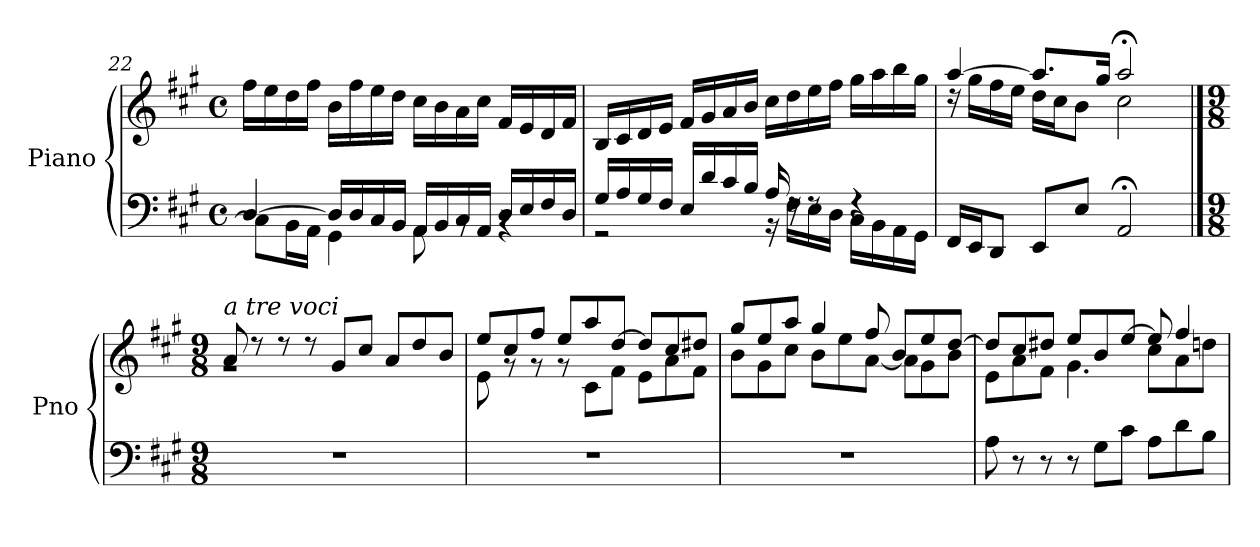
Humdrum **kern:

**kern	**kern
*part1	*part1
*staff2	*staff1
*I"Piano	*
*I'Pno	*
!!LO:LB:g=z
*clefF4	*clefG2
*k[f#c#g#]	*k[f#c#g#]
*M4/4	*M4/4
*met(c)	*met(c)
=22	=22
*^	*
[4D/	8C#\L]	16ff#\LL
.	.	16ee\
.	16BB\L	16dd\
.	16AA\JJ	16ff#\JJ
16D/LL]	4GG#\	16b\LL
16D/	.	16ff#\
16C#/	.	16ee\
16BB/JJ	.	16dd\JJ
16AA/LL	8AA\	16cc#\LL
16BB/	.	16b\
16C#/	8rBB	16a\
16AA/JJ	.	16cc#\JJ
16D/LL	4rBB	16f#/LL
16E/	.	16e/
16F#/	.	16d/
16D/JJ	.	16f#/JJ
=23	=23	=23
16G#/LL	2r	16B/LL
16A/	.	16c#/
16G#/	.	16d/
16F#/JJ	.	16e/JJ
16E/LL	.	16f#/LL
16d/	.	16g#/
16c#/	.	16a/
16B/JJ	.	16b/JJ
16A/	16r	16cc#\LL
16rF	16F#\LL	16dd\
8rF	16E\	16ee\
.	16D\JJ	16ff#\JJ
4rF	16C#\LL	16gg#\LL
.	16BB\	16aa\
.	16AA\	16bb\
.	16GG#\JJ	16gg#\JJ
*v	*v	*
=24	=24
*	*^
16FF#/LL	[4aa/	16rdd
16EE/J	.	16gg#\LL
8DD/J	.	16ff#\
.	.	16ee\JJ
8EE/L	8.aa/L]	16dd\LL
.	.	16cc#\J
8E/J	.	8b\J
.	16gg#/Jk	.
2AA;/	2aa;</	2cc#\
!!LO:PB:g=z	!!
==25	==25	==25
*M9/8	*M9/8	*
!	!LO:TX:a:i:t=a tre voci	!
8%9r	8a/	1rg
.	8r	.
.	8r	.
.	8r	.
.	8g#/L	.
.	8cc#/J	.
.	8a/L	.
.	8dd/	.
.	8b/J	8ryy
=26	=26	=26
8%9r	8ee/L	8e\
.	8cc#/	8rg
.	8ff#/J	8rg
.	8ee/L	8rg
.	8aa/	8c#\L
.	[8dd/J	8f#\J
.	8dd/L]	8e\L
.	8cc#/	8a\
.	8dd#X/J	8f#\J
=27	=27	=27
8%9r	8gg#/L	8b\L
.	8ee/	8g#\
.	8aa/J	8cc#\J
.	4gg#/	8b\L
.	.	8ee\
.	8ff#/	[8a\J
.	8b/L	8a\L]
.	8ee/	8g#\
.	[8dd/J	8b\J
=28	=28	=28
8A\	8dd/L]	8e\L
8r	8cc#/	8a\
8r	8dd#X/J	8f#\J
8r	8ee/L	4.g#\
8G#\L	8b/	.
8c#\J	[8ee/J	.
8A\L	8ee/]	8cc#\L
8d\	4ff#/	8a\
8B\J	.	8ddn\J
*	*v	*v
=	=
*-	*-
